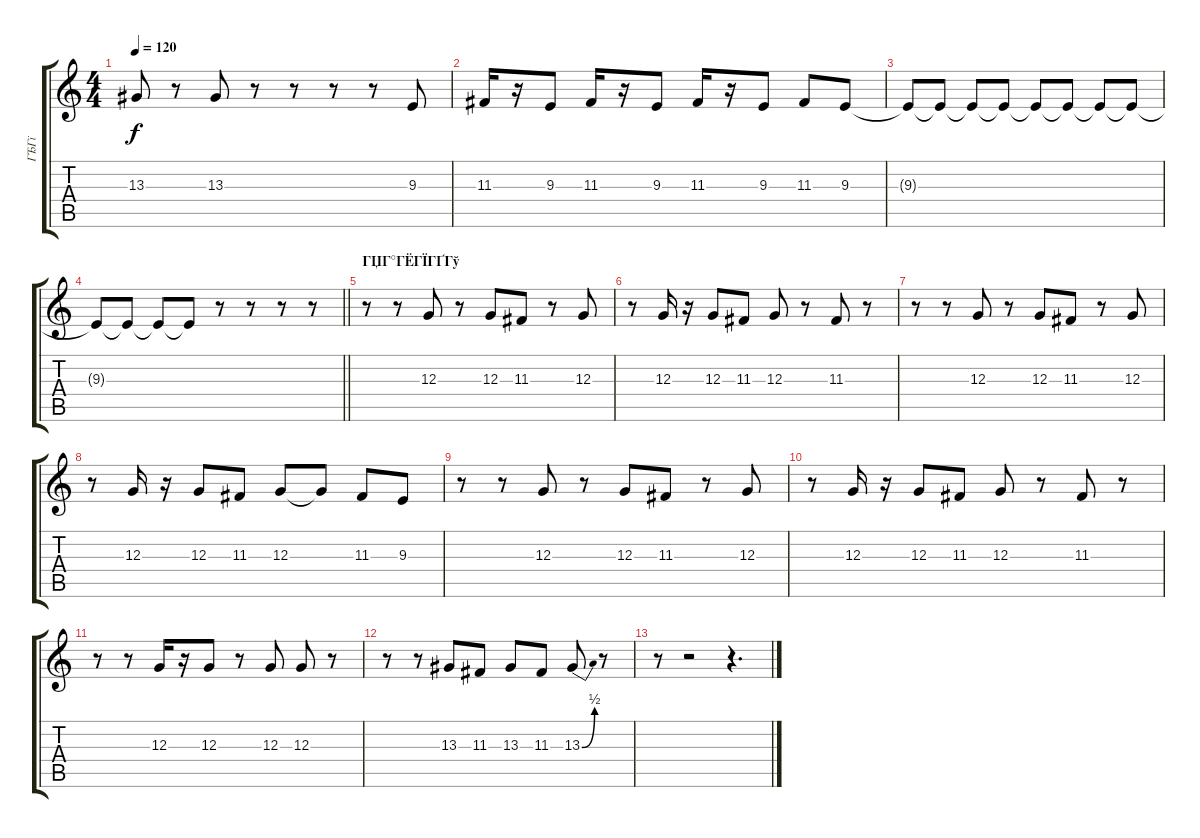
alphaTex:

\track ("ГЂГї" "ГЂГї") {instrument oboe}
\staff {score tabs}
\tuning (E4 B3 G3 D3 A2 E2) {hide}
\ts (4 4)
\tempo 120
\clef g2
\ks c
13.3.8{dy f} r.8 13.3.8 r.8 r.8 r.8 r.8 9.3.8 |
11.3.16 r.16 9.3.8 11.3.16 r.16 9.3.8 11.3.16 r.16 9.3.8 11.3.8 9.3.8 |
9.3{t}.8 9.3{t}.8 9.3{t}.8 9.3{t}.8 9.3{t}.8 9.3{t}.8 9.3{t}.8 9.3{t}.8 |
\barLineRight lightlight
9.3{t}.8 9.3{t}.8 9.3{t}.8 9.3{t}.8 r.8 r.8 r.8 r.8 |
\section ("" "ГЏГ°ГЁГЇГҐГў")
r.8 r.8 12.3.8 r.8 12.3.8 11.3.8 r.8 12.3.8 |
r.8 12.3.16 r.16 12.3.8 11.3.8 12.3.8 r.8 11.3.8 r.8 |
r.8 r.8 12.3.8 r.8 12.3.8 11.3.8 r.8 12.3.8 |
r.8 12.3.16 r.16 12.3.8 11.3.8 12.3.8 12.3{t}.8 11.3.8 9.3.8 |
r.8 r.8 12.3.8 r.8 12.3.8 11.3.8 r.8 12.3.8 |
r.8 12.3.16 r.16 12.3.8 11.3.8 12.3.8 r.8 11.3.8 r.8 |
r.8 r.8 12.3.16 r.16 12.3.8 r.8 12.3.8 12.3.8 r.8 |
r.8 r.8 13.3.8 11.3.8 13.3.8 11.3.8 13.3{be (bend 0 0 60 2)}.8 r.8 |
r.8 r.2 r.4{d}
